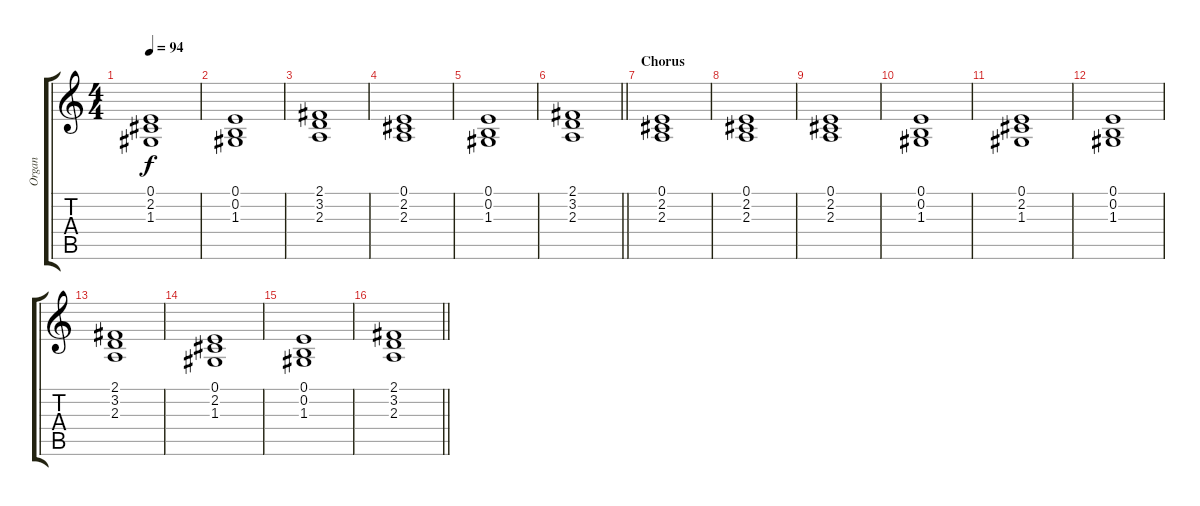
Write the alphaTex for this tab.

\track ("Organ" "Organ") {instrument percussiveorgan}
\staff {score tabs}
\tuning (E4 B3 G3 D3 A2 E2) {hide}
\ts (4 4)
\tempo 94
\clef g2
\ks c
(0.1 2.2 1.3).1{dy f} |
(0.1 0.2 1.3).1 |
(2.1 3.2 2.3).1 |
(0.1 2.2 2.3).1 |
(0.1 0.2 1.3).1 |
\barLineRight lightlight
(2.1 3.2 2.3).1 |
\section ("" "Chorus")
(0.1 2.2 2.3).1 |
(0.1 2.2 2.3).1 |
(0.1 2.2 2.3).1 |
(0.1 0.2 1.3).1 |
(0.1 2.2 1.3).1 |
(0.1 0.2 1.3).1 |
(2.1 3.2 2.3).1 |
(0.1 2.2 1.3).1 |
(0.1 0.2 1.3).1 |
\barLineRight lightlight
(2.1 3.2 2.3).1
